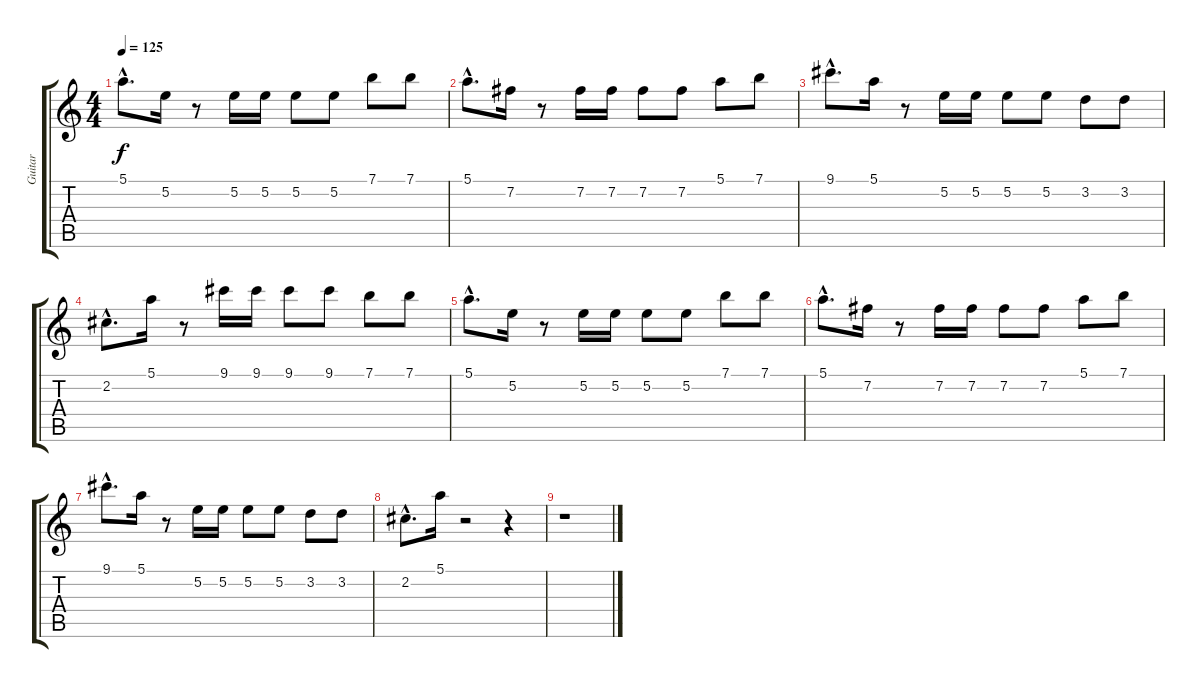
\track ("Guitar" "Guitar") {instrument overdrivenguitar}
\staff {score tabs}
\tuning (E4 B3 G3 D3 A2 E2) {hide}
\ts (4 4)
\tempo 125
\clef g2
\ks c
5.1{hac}.8{d dy f} 5.2.16 r.8 5.2.16 5.2.16 5.2.8 5.2.8 7.1.8 7.1.8 |
5.1{hac}.8{d} 7.2.16 r.8 7.2.16 7.2.16 7.2.8 7.2.8 5.1.8 7.1.8 |
9.1{hac}.8{d} 5.1.16 r.8 5.2.16 5.2.16 5.2.8 5.2.8 3.2.8 3.2.8 |
2.2{hac}.8{d} 5.1.16 r.8 9.1.16 9.1.16 9.1.8 9.1.8 7.1.8 7.1.8 |
5.1{hac}.8{d} 5.2.16 r.8 5.2.16 5.2.16 5.2.8 5.2.8 7.1.8 7.1.8 |
5.1{hac}.8{d} 7.2.16 r.8 7.2.16 7.2.16 7.2.8 7.2.8 5.1.8 7.1.8 |
9.1{hac}.8{d} 5.1.16 r.8 5.2.16 5.2.16 5.2.8 5.2.8 3.2.8 3.2.8 |
2.2{hac}.8{d} 5.1.16 r.2 r.4 |
r.1
